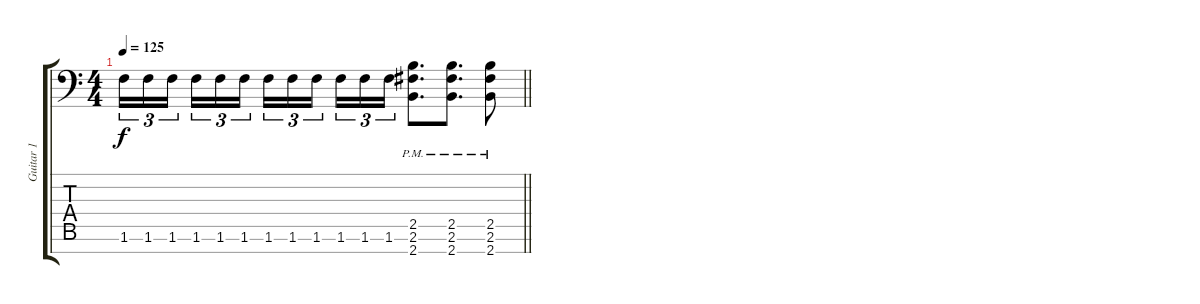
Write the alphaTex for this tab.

\track ("Guitar 1" "Guitar 1") {instrument overdrivenguitar}
\staff {score tabs}
\tuning (E4 B3 G3 D3 A2 E2 A1) {hide}
\ts (4 4)
\tempo 125
\clef f4
\barLineRight lightlight
\ks c
1.6.16{tu (3 2) dy f} 1.6.16{tu (3 2)} 1.6.16{tu (3 2) beam splitsecondary} 1.6.16{tu (3 2)} 1.6.16{tu (3 2)} 1.6.16{tu (3 2)} 1.6.16{tu (3 2)} 1.6.16{tu (3 2)} 1.6.16{tu (3 2) beam splitsecondary} 1.6.16{tu (3 2)} 1.6.16{tu (3 2)} 1.6.16{tu (3 2)} (2.5{pm} 2.6{pm} 2.7{pm}).8{d} (2.5{pm} 2.6{pm} 2.7{pm}).8{d} (2.5{pm} 2.6{pm} 2.7{pm}).8
